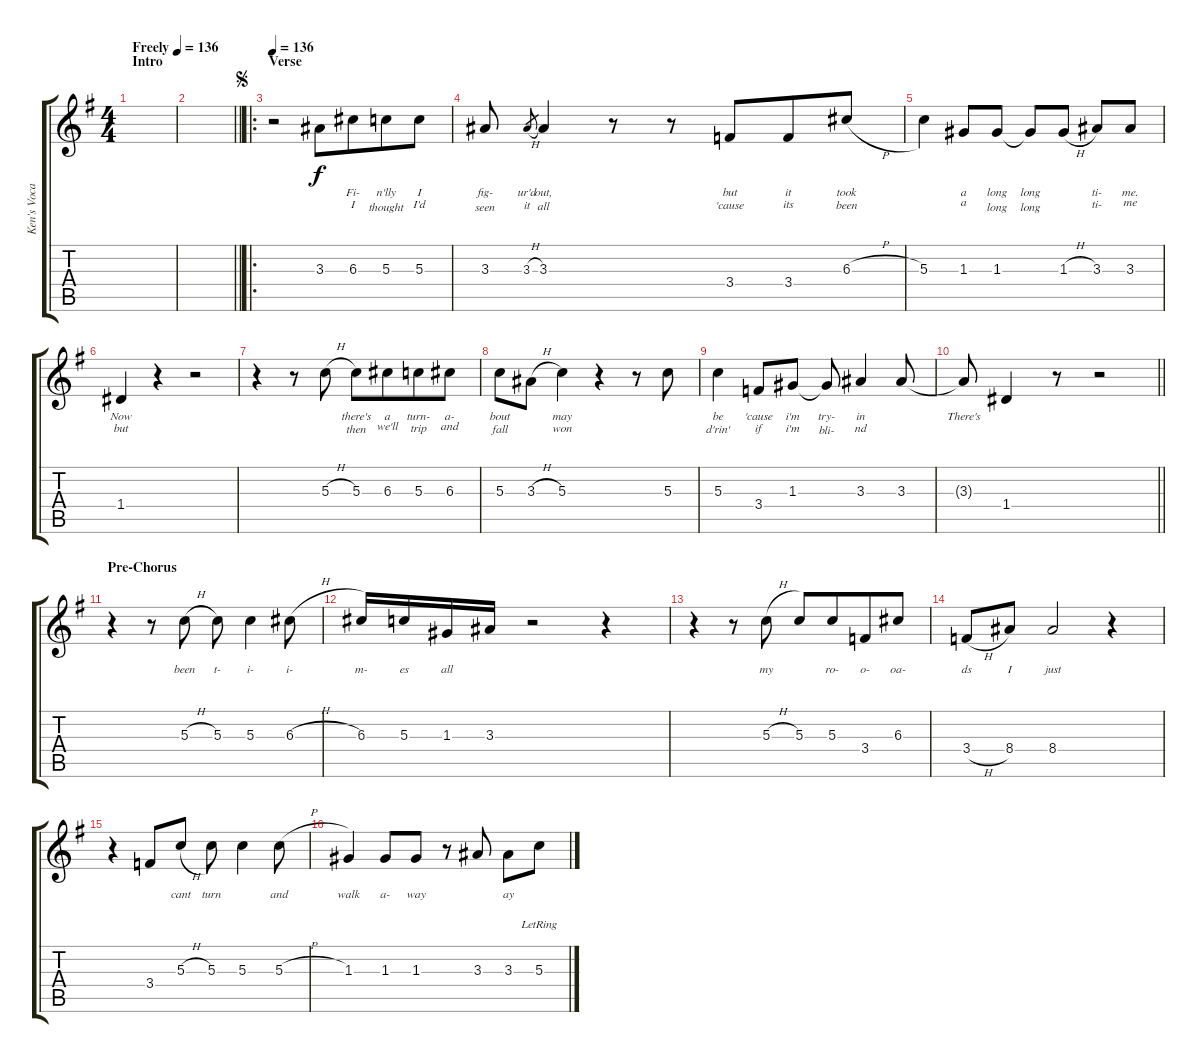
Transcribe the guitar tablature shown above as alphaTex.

\track ("Ken's Vocals" "Ken's Voca") {instrument acousticguitarsteel}
\staff {score tabs}
\tuning (E4 B3 G3 D3 A2 E2) {hide}
\ts (4 4)
\section ("" "Intro")
\tempo (136 "Freely")
\tempo 90
\tempo (136 "Freely")
\clef g2
\ks g
|
\barLineRight lightlight
|
\ro
\section ("" "Verse")
\jump segno
\tempo 136
r.2 3.3.8{lyrics (0 "") lyrics (1 "") lyrics (2 "") lyrics (3 "") lyrics (4 "")} 6.3.8{lyrics (0 "Fi-") lyrics (1 "I") lyrics (2 "") lyrics (3 "") lyrics (4 "") beam merge} 5.3.8{lyrics (0 "n'lly") lyrics (1 "thought") lyrics (2 "") lyrics (3 "") lyrics (4 "")} 5.3.8{lyrics (0 "I") lyrics (1 "I'd") lyrics (2 "") lyrics (3 "") lyrics (4 "")} |
3.3.8{lyrics (0 "fig-") lyrics (1 "seen") lyrics (2 "") lyrics (3 "") lyrics (4 "")} 3.3{h}.8{lyrics (0 "ur'd") lyrics (1 "it") lyrics (2 "") lyrics (3 "") lyrics (4 "") gr} 3.3.4{lyrics (0 "out,") lyrics (1 "all") lyrics (2 "") lyrics (3 "") lyrics (4 "")} r.8 r.8 3.4.8{lyrics (0 "but") lyrics (1 "'cause") lyrics (2 "") lyrics (3 "") lyrics (4 "") beam merge} 3.4.8{lyrics (0 "it") lyrics (1 "its") lyrics (2 "") lyrics (3 "") lyrics (4 "") beam merge} 6.3{h}.8{lyrics (0 "took") lyrics (1 "been") lyrics (2 "") lyrics (3 "") lyrics (4 "")} |
5.3.4{lyrics (0 "") lyrics (1 "") lyrics (2 "") lyrics (3 "") lyrics (4 "")} 1.3.8{lyrics (0 "a") lyrics (1 "a") lyrics (2 "") lyrics (3 "") lyrics (4 "")} 1.3.8{lyrics (0 "long") lyrics (1 "long") lyrics (2 "") lyrics (3 "") lyrics (4 "")} 1.3{t}.8{lyrics (0 "long") lyrics (1 "long") lyrics (2 "") lyrics (3 "") lyrics (4 "")} 1.3{h}.8{lyrics (0 "") lyrics (1 "") lyrics (2 "") lyrics (3 "") lyrics (4 "")} 3.3.8{lyrics (0 "ti-") lyrics (1 "ti-") lyrics (2 "") lyrics (3 "") lyrics (4 "")} 3.3.8{lyrics (0 "me.") lyrics (1 "me") lyrics (2 "") lyrics (3 "") lyrics (4 "")} |
1.4.4{lyrics (0 "Now") lyrics (1 "but") lyrics (2 "") lyrics (3 "") lyrics (4 "")} r.4 r.2 |
r.4 r.8 5.3{h}.8{lyrics (0 "") lyrics (1 "") lyrics (2 "") lyrics (3 "") lyrics (4 "")} 5.3.8{lyrics (0 "there's") lyrics (1 "then") lyrics (2 "") lyrics (3 "") lyrics (4 "")} 6.3.8{lyrics (0 "a") lyrics (1 "we'll") lyrics (2 "") lyrics (3 "") lyrics (4 "") beam merge} 5.3.8{lyrics (0 "turn-") lyrics (1 "trip") lyrics (2 "") lyrics (3 "") lyrics (4 "")} 6.3.8{lyrics (0 "a-") lyrics (1 "and") lyrics (2 "") lyrics (3 "") lyrics (4 "")} |
5.3.8{lyrics (0 "bout") lyrics (1 "fall") lyrics (2 "") lyrics (3 "") lyrics (4 "")} 3.3{h}.8{lyrics (0 "") lyrics (1 "") lyrics (2 "") lyrics (3 "") lyrics (4 "")} 5.3.4{lyrics (0 "may") lyrics (1 "won") lyrics (2 "") lyrics (3 "") lyrics (4 "")} r.4 r.8 5.3.8{lyrics (0 "") lyrics (1 "") lyrics (2 "") lyrics (3 "") lyrics (4 "")} |
5.3.4{lyrics (0 "be") lyrics (1 "d'rin'") lyrics (2 "") lyrics (3 "") lyrics (4 "")} 3.4.8{lyrics (0 "'cause") lyrics (1 "if") lyrics (2 "") lyrics (3 "") lyrics (4 "")} 1.3.8{lyrics (0 "i'm") lyrics (1 "i'm") lyrics (2 "") lyrics (3 "") lyrics (4 "")} 1.3{t}.8{lyrics (0 "try-") lyrics (1 "bli-") lyrics (2 "") lyrics (3 "") lyrics (4 "")} 3.3.4{lyrics (0 "in") lyrics (1 "nd") lyrics (2 "") lyrics (3 "") lyrics (4 "")} 3.3.8{lyrics (0 "") lyrics (1 "") lyrics (2 "") lyrics (3 "") lyrics (4 "")} |
\barLineRight lightlight
3.3{t}.8{lyrics (0 "There's") lyrics (1 "") lyrics (2 "") lyrics (3 "") lyrics (4 "")} 1.4.4{lyrics (0 "") lyrics (1 "") lyrics (2 "") lyrics (3 "") lyrics (4 "")} r.8 r.2 |
\section ("" "Pre-Chorus")
r.4 r.8 5.3{h}.8{lyrics (0 "been") lyrics (1 "") lyrics (2 "") lyrics (3 "") lyrics (4 "")} 5.3.8{lyrics (0 "t-") lyrics (1 "") lyrics (2 "") lyrics (3 "") lyrics (4 "")} 5.3.4{lyrics (0 "i-") lyrics (1 "") lyrics (2 "") lyrics (3 "") lyrics (4 "")} 6.3{h}.8{lyrics (0 "i-") lyrics (1 "") lyrics (2 "") lyrics (3 "") lyrics (4 "")} |
6.3.16{lyrics (0 "m-") lyrics (1 "") lyrics (2 "") lyrics (3 "") lyrics (4 "")} 5.3.16{lyrics (0 "es") lyrics (1 "") lyrics (2 "") lyrics (3 "") lyrics (4 "")} 1.3.16{lyrics (0 "all") lyrics (1 "") lyrics (2 "") lyrics (3 "") lyrics (4 "")} 3.3.16{lyrics (0 "") lyrics (1 "") lyrics (2 "") lyrics (3 "") lyrics (4 "")} r.2 r.4 |
r.4 r.8 5.3{h}.8{lyrics (0 "my") lyrics (1 "") lyrics (2 "") lyrics (3 "") lyrics (4 "")} 5.3.8{lyrics (0 "") lyrics (1 "") lyrics (2 "") lyrics (3 "") lyrics (4 "")} 5.3.8{lyrics (0 "ro-") lyrics (1 "") lyrics (2 "") lyrics (3 "") lyrics (4 "") beam merge} 3.4.8{lyrics (0 "o-") lyrics (1 "") lyrics (2 "") lyrics (3 "") lyrics (4 "")} 6.3.8{lyrics (0 "oa-") lyrics (1 "") lyrics (2 "") lyrics (3 "") lyrics (4 "")} |
3.4{h}.8{lyrics (0 "ds") lyrics (1 "") lyrics (2 "") lyrics (3 "") lyrics (4 "")} 8.4.8{lyrics (0 "I") lyrics (1 "") lyrics (2 "") lyrics (3 "") lyrics (4 "")} 8.4.2{lyrics (0 "just") lyrics (1 "") lyrics (2 "") lyrics (3 "") lyrics (4 "")} r.4 |
r.4 3.4.8{lyrics (0 "") lyrics (1 "") lyrics (2 "") lyrics (3 "") lyrics (4 "")} 5.3{h}.8{lyrics (0 "cant") lyrics (1 "") lyrics (2 "") lyrics (3 "") lyrics (4 "")} 5.3.8{lyrics (0 "turn") lyrics (1 "") lyrics (2 "") lyrics (3 "") lyrics (4 "")} 5.3.4{lyrics (0 "") lyrics (1 "") lyrics (2 "") lyrics (3 "") lyrics (4 "")} 5.3{h}.8{lyrics (0 "and") lyrics (1 "") lyrics (2 "") lyrics (3 "") lyrics (4 "")} |
1.3.4{lyrics (0 "walk") lyrics (1 "") lyrics (2 "") lyrics (3 "") lyrics (4 "")} 1.3.8{lyrics (0 "a-") lyrics (1 "") lyrics (2 "") lyrics (3 "") lyrics (4 "")} 1.3.8{lyrics (0 "way") lyrics (1 "") lyrics (2 "") lyrics (3 "") lyrics (4 "")} r.8 3.3.8{lyrics (0 "") lyrics (1 "") lyrics (2 "") lyrics (3 "") lyrics (4 "")} 3.3.8{lyrics (0 "ay") lyrics (1 "") lyrics (2 "") lyrics (3 "") lyrics (4 "")} 5.3{lr}.8{lyrics (0 "") lyrics (1 "") lyrics (2 "") lyrics (3 "") lyrics (4 "")}
